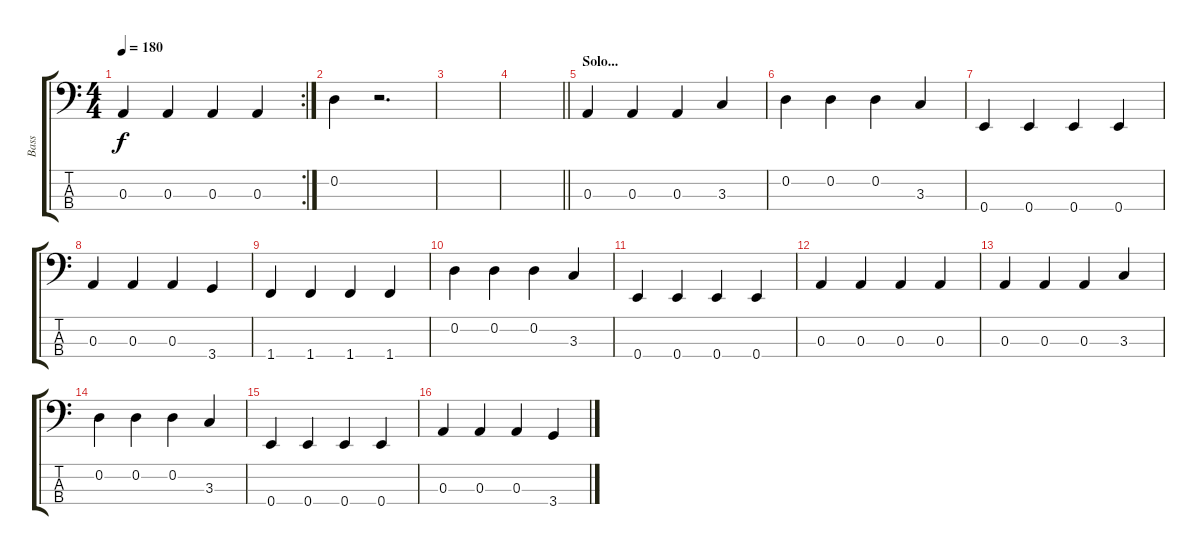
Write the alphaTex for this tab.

\track ("Bass" "Bass") {instrument electricbassfinger}
\staff {score tabs}
\tuning (G2 D2 A1 E1) {hide}
\rc 2
\ts (4 4)
\tempo 180
\clef f4
\ks c
0.3.4{dy f} 0.3.4 0.3.4 0.3.4 |
0.2.4 r.2{d} |
|
\barLineRight lightlight
|
\section ("" "Solo...")
0.3.4 0.3.4 0.3.4 3.3.4 |
0.2.4 0.2.4 0.2.4 3.3.4 |
0.4.4 0.4.4 0.4.4 0.4.4 |
0.3.4 0.3.4 0.3.4 3.4.4 |
1.4.4 1.4.4 1.4.4 1.4.4 |
0.2.4 0.2.4 0.2.4 3.3.4 |
0.4.4 0.4.4 0.4.4 0.4.4 |
0.3.4 0.3.4 0.3.4 0.3.4 |
0.3.4 0.3.4 0.3.4 3.3.4 |
0.2.4 0.2.4 0.2.4 3.3.4 |
0.4.4 0.4.4 0.4.4 0.4.4 |
0.3.4 0.3.4 0.3.4 3.4.4
